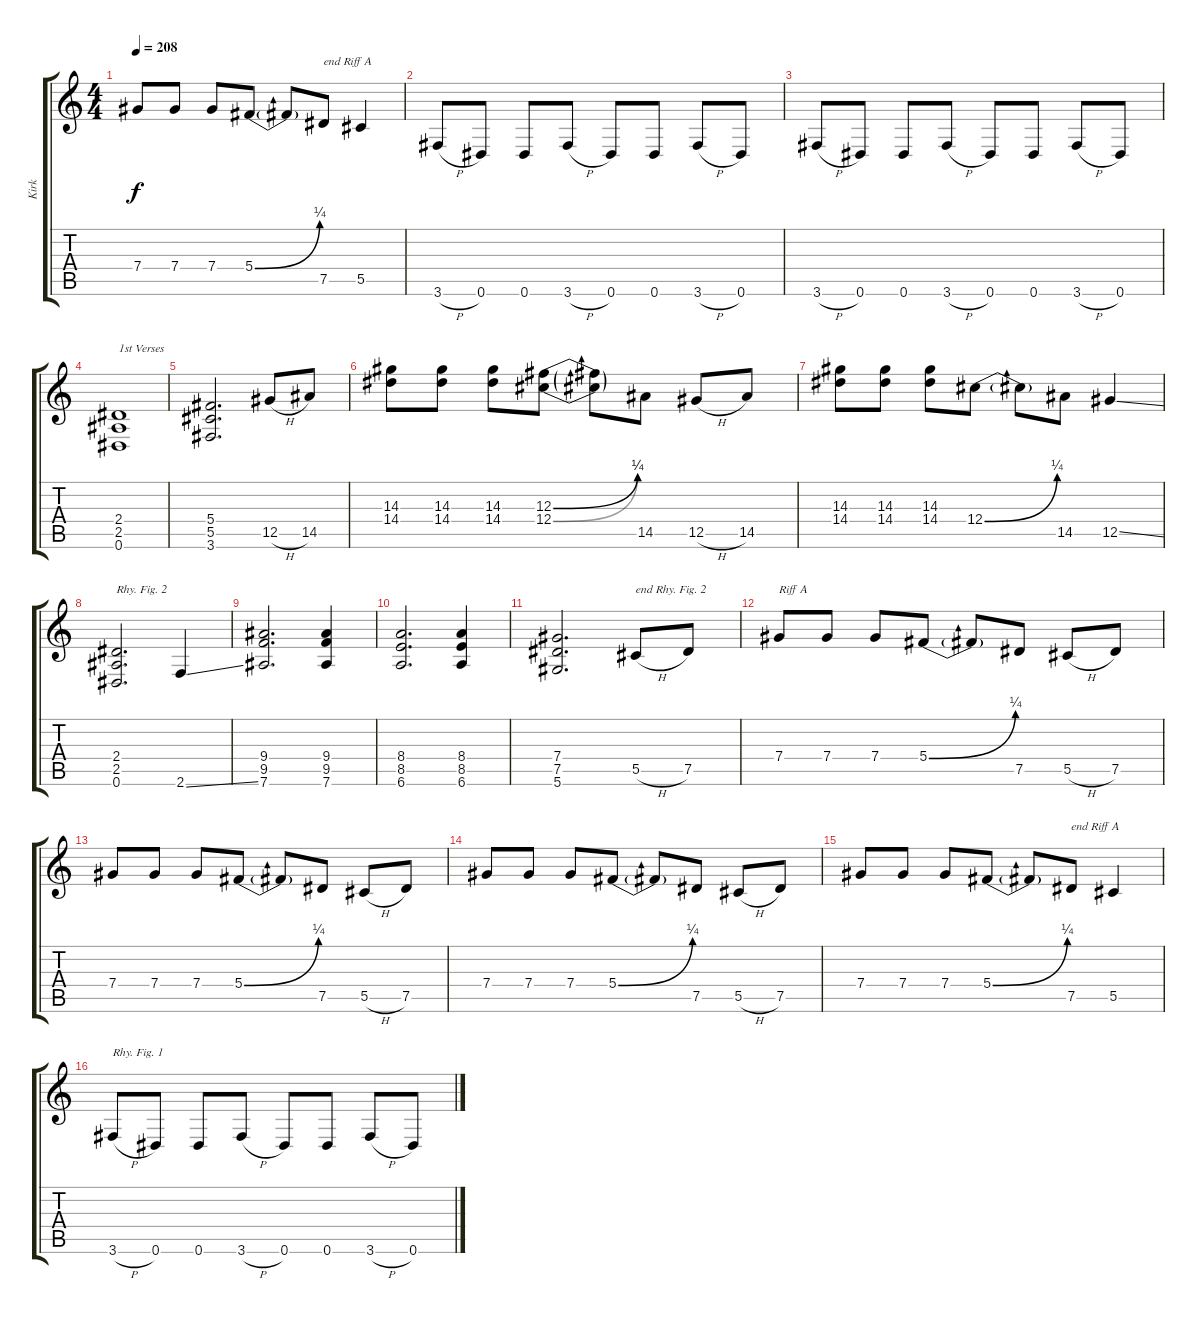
\track ("Kirk" "Kirk") {instrument distortionguitar}
\staff {score tabs}
\tuning (Eb4 Bb3 Gb3 Db3 Ab2 Eb2) {hide}
\ts (4 4)
\tempo 208
\clef g2
\ks c
7.4.8{dy f} 7.4.8 7.4.8 5.4{be (bend 0 0 60 1)}.8 5.4{t}.8 7.5.8{txt "end Riff A"} 5.5.4 |
3.6{h}.8 0.6.8 0.6.8 3.6{h}.8 0.6.8 0.6.8 3.6{h}.8 0.6.8 |
3.6{h}.8 0.6.8 0.6.8 3.6{h}.8 0.6.8 0.6.8 3.6{h}.8 0.6.8 |
(2.4 2.5 0.6).1{txt "1st Verses"} |
(5.4 5.5 3.6).2{d} 12.5{h}.8 14.5.8 |
(14.3 14.4).8 (14.3 14.4).8 (14.3 14.4).8 (12.3{be (bend 0 0 60 1)} 12.4{be (bend 0 0 60 1)}).8 (12.3{t} 12.4{t}).8 14.5.8 12.5{h}.8 14.5.8 |
(14.3 14.4).8 (14.3 14.4).8 (14.3 14.4).8 12.4{be (bend 0 0 60 1)}.8 12.4{t}.8 14.5.8 12.5{ss}.4 |
(2.4 2.5 0.6).2{d txt "Rhy. Fig. 2"} 2.6{ss}.4 |
(9.4 9.5 7.6).2{d} (9.4 9.5 7.6).4 |
(8.4 8.5 6.6).2{d} (8.4 8.5 6.6).4 |
(7.4 7.5 5.6).2{d} 5.5{h}.8{txt "end Rhy. Fig. 2"} 7.5.8 |
7.4.8{txt "Riff A"} 7.4.8 7.4.8 5.4{be (bend 0 0 60 1)}.8 5.4{t}.8 7.5.8 5.5{h}.8 7.5.8 |
7.4.8 7.4.8 7.4.8 5.4{be (bend 0 0 60 1)}.8 5.4{t}.8 7.5.8 5.5{h}.8 7.5.8 |
7.4.8 7.4.8 7.4.8 5.4{be (bend 0 0 60 1)}.8 5.4{t}.8 7.5.8 5.5{h}.8 7.5.8 |
7.4.8 7.4.8 7.4.8 5.4{be (bend 0 0 60 1)}.8 5.4{t}.8 7.5.8{txt "end Riff A"} 5.5.4 |
3.6{h}.8{txt "Rhy. Fig. 1"} 0.6.8 0.6.8 3.6{h}.8 0.6.8 0.6.8 3.6{h}.8 0.6.8
